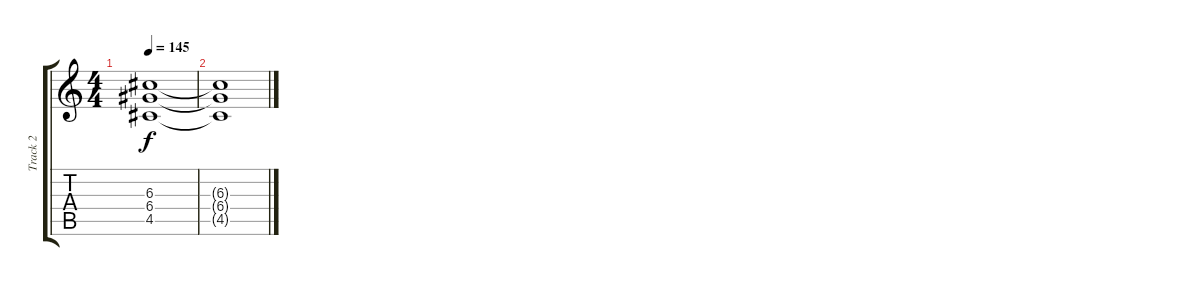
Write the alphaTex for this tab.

\track ("Track 2" "Track 2") {instrument electricguitarclean}
\staff {score tabs}
\tuning (E4 B3 G3 D3 A2 E2) {hide}
\ts (4 4)
\tempo 145
\clef g2
\ks c
(6.3 6.4 4.5).1{dy f} |
(6.3{t} 6.4{t} 4.5{t}).1
